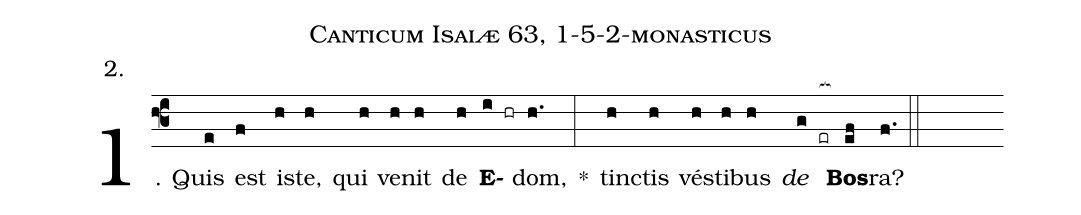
name: Canticum Isaiæ 63, 1-5-2-monasticus;
annotation: 2.;
%%
(f3)1. Quis(e) est(f) is(h)te,(h) qui(h) ve(h)nit(h) de(h) <b>E</b>(i hr)dom,(h.) *(:) tinc(h)tis(h) vés(h)ti(h)bus(h) <i>de</i>(g er[ocb:1{]) <b>Bos</b>(ef[ocb:0}])ra?(f.) (::)
